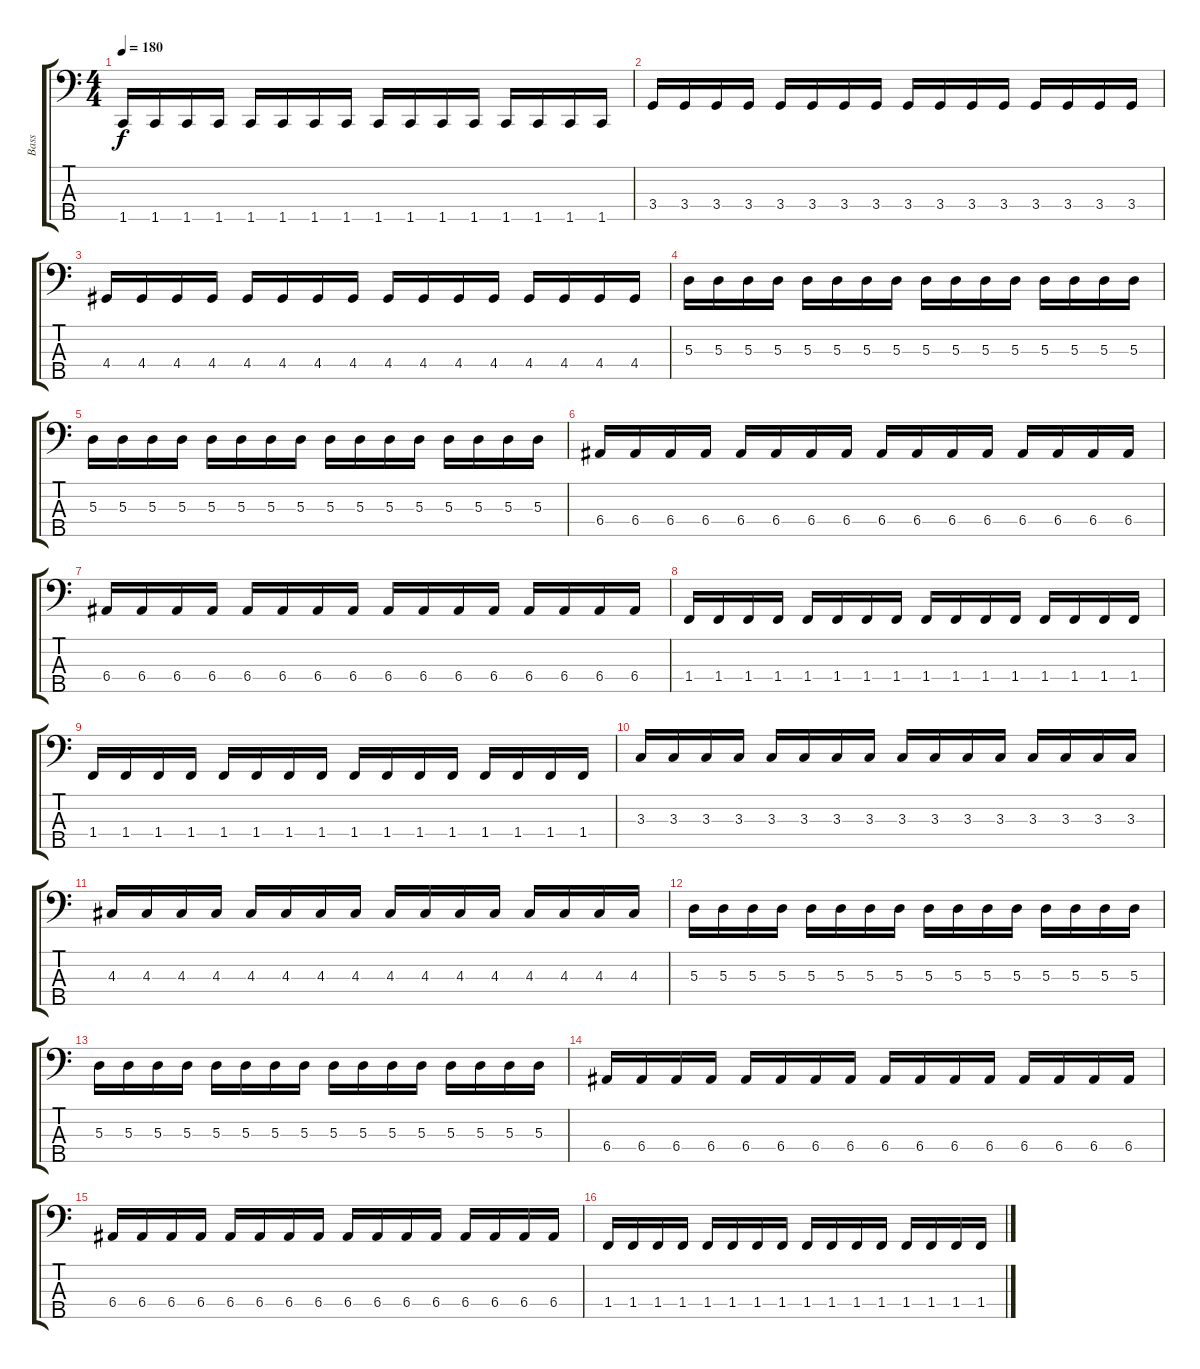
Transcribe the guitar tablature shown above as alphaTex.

\track ("Bass" "Bass") {instrument electricbassfinger}
\staff {score tabs}
\tuning (G2 D2 A1 E1 B0) {hide}
\ts (4 4)
\tempo 180
\clef f4
\ks c
1.5.16{dy f} 1.5.16 1.5.16 1.5.16 1.5.16 1.5.16 1.5.16 1.5.16 1.5.16 1.5.16 1.5.16 1.5.16 1.5.16 1.5.16 1.5.16 1.5.16 |
3.4.16 3.4.16 3.4.16 3.4.16 3.4.16 3.4.16 3.4.16 3.4.16 3.4.16 3.4.16 3.4.16 3.4.16 3.4.16 3.4.16 3.4.16 3.4.16 |
4.4.16 4.4.16 4.4.16 4.4.16 4.4.16 4.4.16 4.4.16 4.4.16 4.4.16 4.4.16 4.4.16 4.4.16 4.4.16 4.4.16 4.4.16 4.4.16 |
5.3.16 5.3.16 5.3.16 5.3.16 5.3.16 5.3.16 5.3.16 5.3.16 5.3.16 5.3.16 5.3.16 5.3.16 5.3.16 5.3.16 5.3.16 5.3.16 |
5.3.16 5.3.16 5.3.16 5.3.16 5.3.16 5.3.16 5.3.16 5.3.16 5.3.16 5.3.16 5.3.16 5.3.16 5.3.16 5.3.16 5.3.16 5.3.16 |
6.4.16 6.4.16 6.4.16 6.4.16 6.4.16 6.4.16 6.4.16 6.4.16 6.4.16 6.4.16 6.4.16 6.4.16 6.4.16 6.4.16 6.4.16 6.4.16 |
6.4.16 6.4.16 6.4.16 6.4.16 6.4.16 6.4.16 6.4.16 6.4.16 6.4.16 6.4.16 6.4.16 6.4.16 6.4.16 6.4.16 6.4.16 6.4.16 |
1.4.16 1.4.16 1.4.16 1.4.16 1.4.16 1.4.16 1.4.16 1.4.16 1.4.16 1.4.16 1.4.16 1.4.16 1.4.16 1.4.16 1.4.16 1.4.16 |
1.4.16 1.4.16 1.4.16 1.4.16 1.4.16 1.4.16 1.4.16 1.4.16 1.4.16 1.4.16 1.4.16 1.4.16 1.4.16 1.4.16 1.4.16 1.4.16 |
3.3.16 3.3.16 3.3.16 3.3.16 3.3.16 3.3.16 3.3.16 3.3.16 3.3.16 3.3.16 3.3.16 3.3.16 3.3.16 3.3.16 3.3.16 3.3.16 |
4.3.16 4.3.16 4.3.16 4.3.16 4.3.16 4.3.16 4.3.16 4.3.16 4.3.16 4.3.16 4.3.16 4.3.16 4.3.16 4.3.16 4.3.16 4.3.16 |
5.3.16 5.3.16 5.3.16 5.3.16 5.3.16 5.3.16 5.3.16 5.3.16 5.3.16 5.3.16 5.3.16 5.3.16 5.3.16 5.3.16 5.3.16 5.3.16 |
5.3.16 5.3.16 5.3.16 5.3.16 5.3.16 5.3.16 5.3.16 5.3.16 5.3.16 5.3.16 5.3.16 5.3.16 5.3.16 5.3.16 5.3.16 5.3.16 |
6.4.16 6.4.16 6.4.16 6.4.16 6.4.16 6.4.16 6.4.16 6.4.16 6.4.16 6.4.16 6.4.16 6.4.16 6.4.16 6.4.16 6.4.16 6.4.16 |
6.4.16 6.4.16 6.4.16 6.4.16 6.4.16 6.4.16 6.4.16 6.4.16 6.4.16 6.4.16 6.4.16 6.4.16 6.4.16 6.4.16 6.4.16 6.4.16 |
1.4.16 1.4.16 1.4.16 1.4.16 1.4.16 1.4.16 1.4.16 1.4.16 1.4.16 1.4.16 1.4.16 1.4.16 1.4.16 1.4.16 1.4.16 1.4.16
